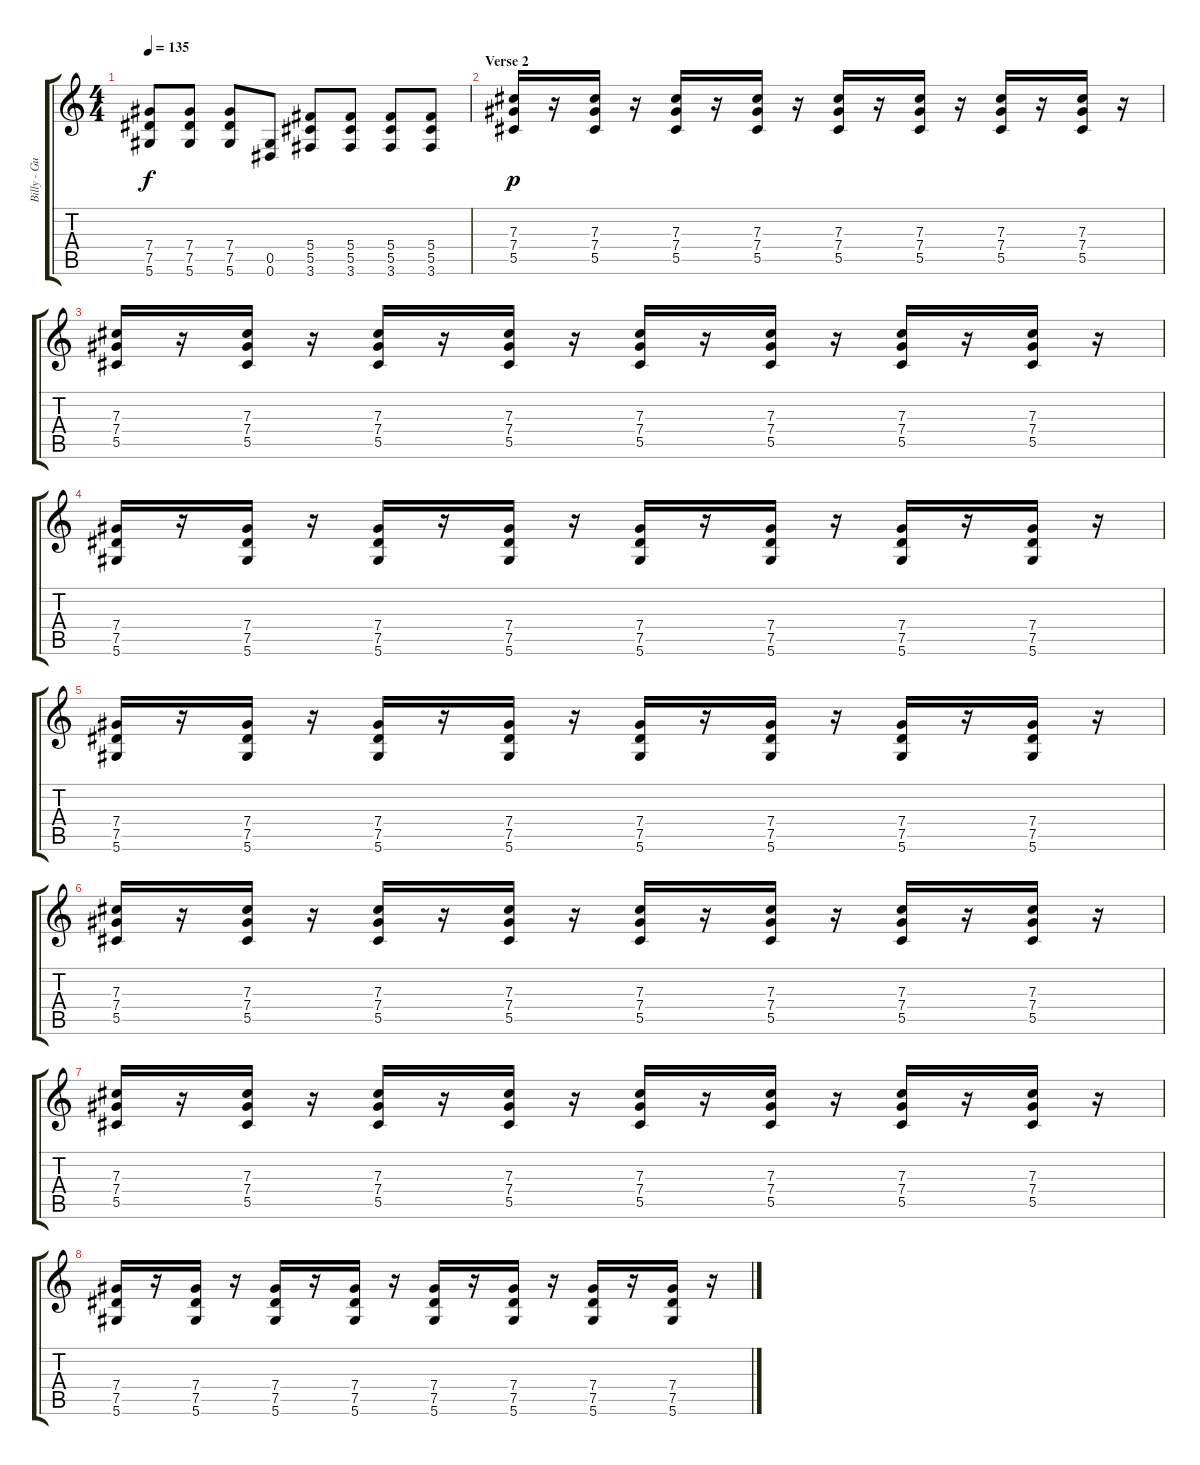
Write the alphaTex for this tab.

\track ("Billy - Guitar I" "Billy - Gu") {instrument overdrivenguitar}
\staff {score tabs}
\tuning (Eb4 Bb3 Gb3 Db3 Ab2 Eb2) {hide}
\ts (4 4)
\tempo 135
\clef g2
\ks c
(7.4 7.5 5.6).8{dy f} (7.4 7.5 5.6).8 (7.4 7.5 5.6).8 (0.5 0.6).8 (5.4 5.5 3.6).8 (5.4 5.5 3.6).8 (5.4 5.5 3.6).8 (5.4 5.5 3.6).8 |
\section ("" "Verse 2")
(7.3 7.4 5.5).16{dy p} r.16 (7.3 7.4 5.5).16 r.16 (7.3 7.4 5.5).16 r.16 (7.3 7.4 5.5).16 r.16 (7.3 7.4 5.5).16 r.16 (7.3 7.4 5.5).16 r.16 (7.3 7.4 5.5).16 r.16 (7.3 7.4 5.5).16 r.16 |
(7.3 7.4 5.5).16 r.16 (7.3 7.4 5.5).16 r.16 (7.3 7.4 5.5).16 r.16 (7.3 7.4 5.5).16 r.16 (7.3 7.4 5.5).16 r.16 (7.3 7.4 5.5).16 r.16 (7.3 7.4 5.5).16 r.16 (7.3 7.4 5.5).16 r.16 |
(7.4 7.5 5.6).16 r.16 (7.4 7.5 5.6).16 r.16 (7.4 7.5 5.6).16 r.16 (7.4 7.5 5.6).16 r.16 (7.4 7.5 5.6).16 r.16 (7.4 7.5 5.6).16 r.16 (7.4 7.5 5.6).16 r.16 (7.4 7.5 5.6).16 r.16 |
(7.4 7.5 5.6).16 r.16 (7.4 7.5 5.6).16 r.16 (7.4 7.5 5.6).16 r.16 (7.4 7.5 5.6).16 r.16 (7.4 7.5 5.6).16 r.16 (7.4 7.5 5.6).16 r.16 (7.4 7.5 5.6).16 r.16 (7.4 7.5 5.6).16 r.16 |
(7.3 7.4 5.5).16 r.16 (7.3 7.4 5.5).16 r.16 (7.3 7.4 5.5).16 r.16 (7.3 7.4 5.5).16 r.16 (7.3 7.4 5.5).16 r.16 (7.3 7.4 5.5).16 r.16 (7.3 7.4 5.5).16 r.16 (7.3 7.4 5.5).16 r.16 |
(7.3 7.4 5.5).16 r.16 (7.3 7.4 5.5).16 r.16 (7.3 7.4 5.5).16 r.16 (7.3 7.4 5.5).16 r.16 (7.3 7.4 5.5).16 r.16 (7.3 7.4 5.5).16 r.16 (7.3 7.4 5.5).16 r.16 (7.3 7.4 5.5).16 r.16 |
(7.4 7.5 5.6).16 r.16 (7.4 7.5 5.6).16 r.16 (7.4 7.5 5.6).16 r.16 (7.4 7.5 5.6).16 r.16 (7.4 7.5 5.6).16 r.16 (7.4 7.5 5.6).16 r.16 (7.4 7.5 5.6).16 r.16 (7.4 7.5 5.6).16 r.16
